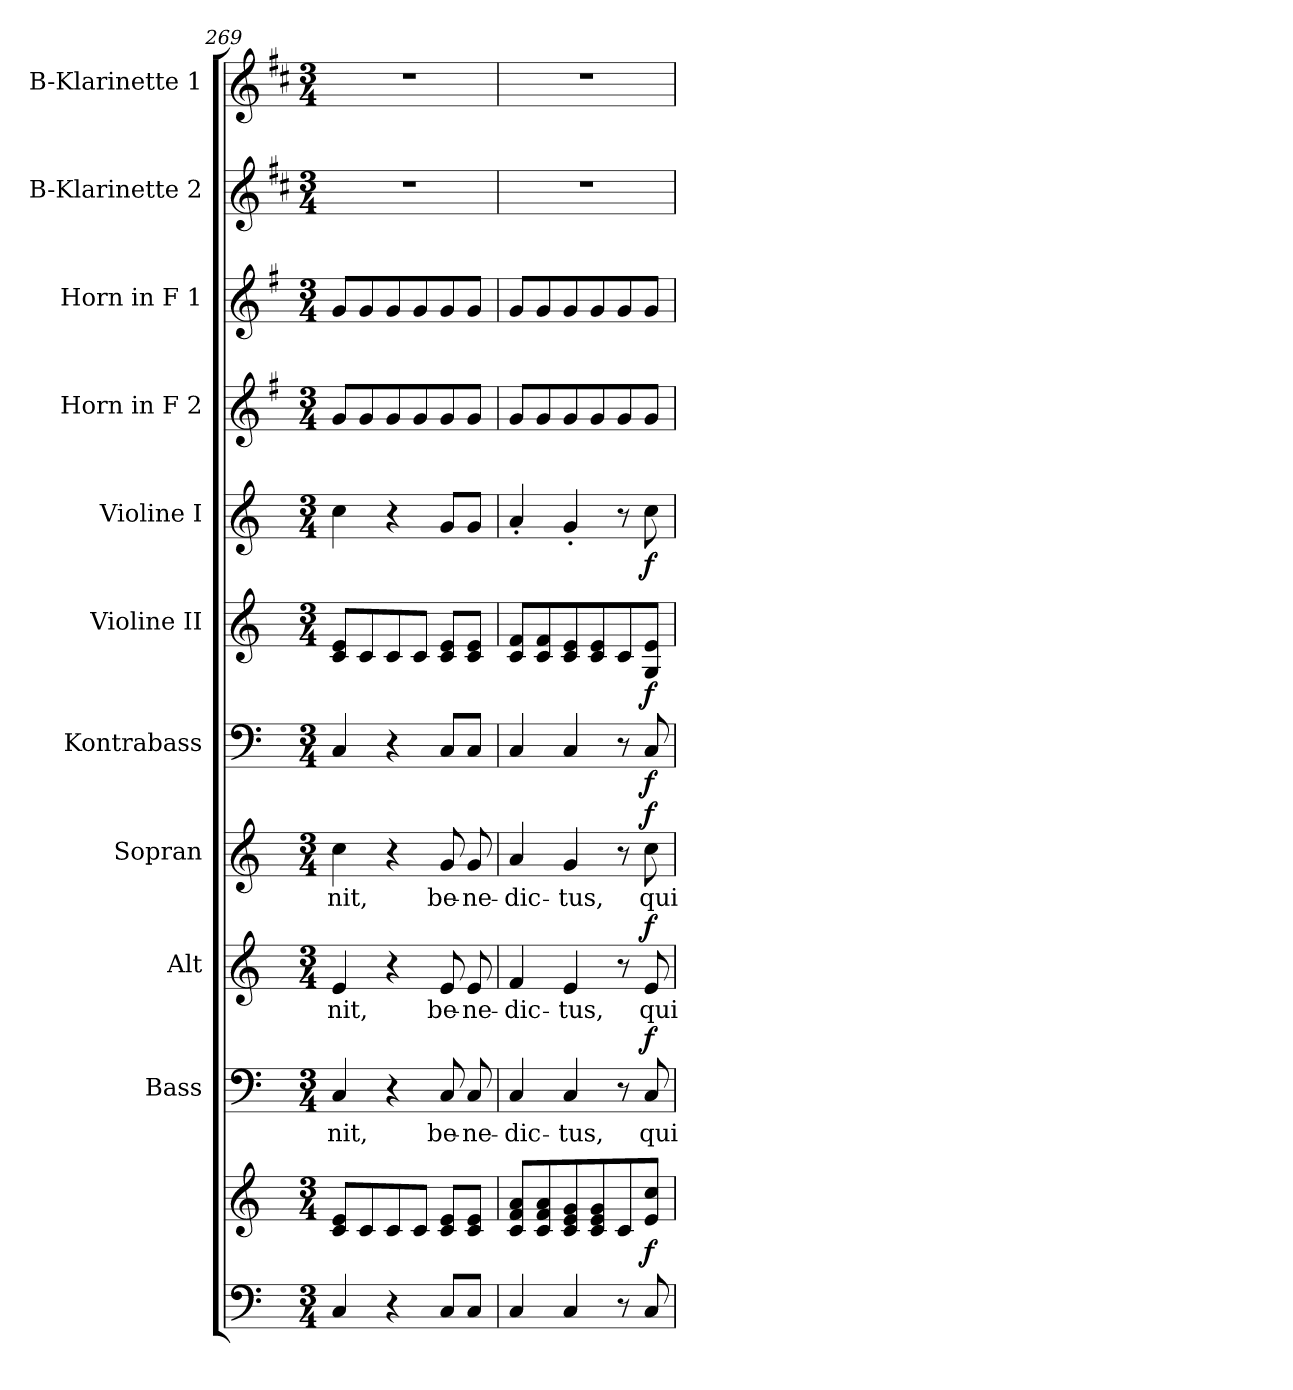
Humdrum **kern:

**kern	**kern	**dynam	**kern	**text	**dynam	**kern	**text	**dynam	**kern	**text	**dynam	**kern	**dynam	**kern	**dynam	**kern	**dynam	**kern	**kern	**kern	**kern
*part11	*part11	*part11	*part10	*part10	*part10	*part9	*part9	*part9	*part8	*part8	*part8	*part7	*part7	*part6	*part6	*part5	*part5	*part4	*part3	*part2	*part1
*staff12	*staff11	*staff11/12	*staff10	*staff10	*staff10	*staff9	*staff9	*staff9	*staff8	*staff8	*staff8	*staff7	*staff7	*staff6	*staff6	*staff5	*staff5	*staff4	*staff3	*staff2	*staff1
*	*	*	*I"Bass	*	*	*I"Alt	*	*	*I"Sopran	*	*	*I"Kontrabass	*	*I"Violine II	*	*I"Violine I	*	*I"Horn in F 2	*I"Horn in F 1	*I"B-Klarinette 2	*I"B-Klarinette 1
*	*	*	*I'B.	*	*	*I'A.	*	*	*I'S.	*	*	*I'Kb.	*	*I'Vl. II	*	*I'Vl. I	*	*	*	*I'B Kl. 2	*I'B Kl. 1
*clefF4	*clefG2	*	*clefF4	*	*	*clefG2	*	*	*clefG2	*	*	*clefF4	*	*clefG2	*	*clefG2	*	*clefG2	*clefG2	*clefG2	*clefG2
*	*	*	*	*	*	*	*	*	*	*	*	*ITrd7c12	*	*	*	*	*	*ITrd4c7	*ITrd4c7	*ITrd1c2	*ITrd1c2
*k[]	*k[]	*	*k[]	*	*	*k[]	*	*	*k[]	*	*	*k[]	*	*k[]	*	*k[]	*	*k[]	*k[]	*k[]	*k[]
*C:	*C:	*	*C:	*	*	*C:	*	*	*C:	*	*	*C:	*	*C:	*	*C:	*	*C:	*C:	*C:	*C:
*M3/4	*M3/4	*	*M3/4	*	*	*M3/4	*	*	*M3/4	*	*	*M3/4	*	*M3/4	*	*M3/4	*	*M3/4	*M3/4	*M3/4	*M3/4
=269	=269	=269	=269	=269	=269	=269	=269	=269	=269	=269	=269	=269	=269	=269	=269	=269	=269	=269	=269	=269	=269
!	!	!	!	!LO:LY:b	!	!	!LO:LY:b	!	!	!LO:LY:b	!	!	!	!	!	!	!	!	!	!	!
4C/	8c/ 8e/L	.	4C/	-nit,	.	4e/	-nit,	.	4cc\	-nit,	.	4CC/	.	8c/ 8e/L	.	4cc\	.	8c/L	8c/L	2.r	2.r
.	8c/	.	.	.	.	.	.	.	.	.	.	.	.	8c/	.	.	.	8c/	8c/	.	.
4r	8c/	.	4r	.	.	4r	.	.	4r	.	.	4r	.	8c/	.	4r	.	8c/	8c/	.	.
.	8c/J	.	.	.	.	.	.	.	.	.	.	.	.	8c/J	.	.	.	8c/	8c/	.	.
!	!	!	!	!LO:LY:b	!	!	!LO:LY:b	!	!	!LO:LY:b	!	!	!	!	!	!	!	!	!	!	!
8C/L	8c/ 8e/L	.	8C/	be-	.	8e/	be-	.	8g/	be-	.	8CC/L	.	8c/ 8e/L	.	8g/L	.	8c/	8c/	.	.
!	!	!	!	!LO:LY:b	!	!	!LO:LY:b	!	!	!LO:LY:b	!	!	!	!	!	!	!	!	!	!	!
8C/J	8c/ 8e/J	.	8C/	-ne-	.	8e/	-ne-	.	8g/	-ne-	.	8CC/J	.	8c/ 8e/J	.	8g/J	.	8c/J	8c/J	.	.
=270	=270	=270	=270	=270	=270	=270	=270	=270	=270	=270	=270	=270	=270	=270	=270	=270	=270	=270	=270	=270	=270
!	!	!	!	!LO:LY:b	!	!	!LO:LY:b	!	!	!LO:LY:b	!	!	!	!	!	!	!	!	!	!	!
4C/	8c/ 8f/ 8a/L	.	4C/	-dic-	.	4f/	-dic-	.	4a/	-dic-	.	4CC/	.	8c/ 8f/L	.	4a'</	.	8c/L	8c/L	2.r	2.r
.	8c/ 8f/ 8a/	.	.	.	.	.	.	.	.	.	.	.	.	8c/ 8f/	.	.	.	8c/	8c/	.	.
!	!	!	!	!LO:LY:b	!	!	!LO:LY:b	!	!	!LO:LY:b	!	!	!	!	!	!	!	!	!	!	!
4C/	8c/ 8e/ 8g/	.	4C/	-tus,	.	4e/	-tus,	.	4g/	-tus,	.	4CC/	.	8c/ 8e/	.	4g'</	.	8c/	8c/	.	.
.	8c/ 8e/ 8g/	.	.	.	.	.	.	.	.	.	.	.	.	8c/ 8e/	.	.	.	8c/	8c/	.	.
8r	8c/	.	8r	.	.	8r	.	.	8r	.	.	8r	.	8c/	.	8r	.	8c/	8c/	.	.
!	!	!LO:DY:b	!	!LO:LY:b	!LO:DY:a	!	!LO:LY:b	!LO:DY:a	!	!LO:LY:b	!LO:DY:a	!	!LO:DY:b	!	!LO:DY:b	!	!LO:DY:b	!	!	!	!
8C/	8e/ 8cc/J	f	8C/	qui	f	8e/	qui	f	8cc\	qui	f	8CC/	f	8G/ 8e/J	f	8cc\	f	8c/J	8c/J	.	.
=	=	=	=	=	=	=	=	=	=	=	=	=	=	=	=	=	=	=	=	=	=
*-	*-	*-	*-	*-	*-	*-	*-	*-	*-	*-	*-	*-	*-	*-	*-	*-	*-	*-	*-	*-	*-
